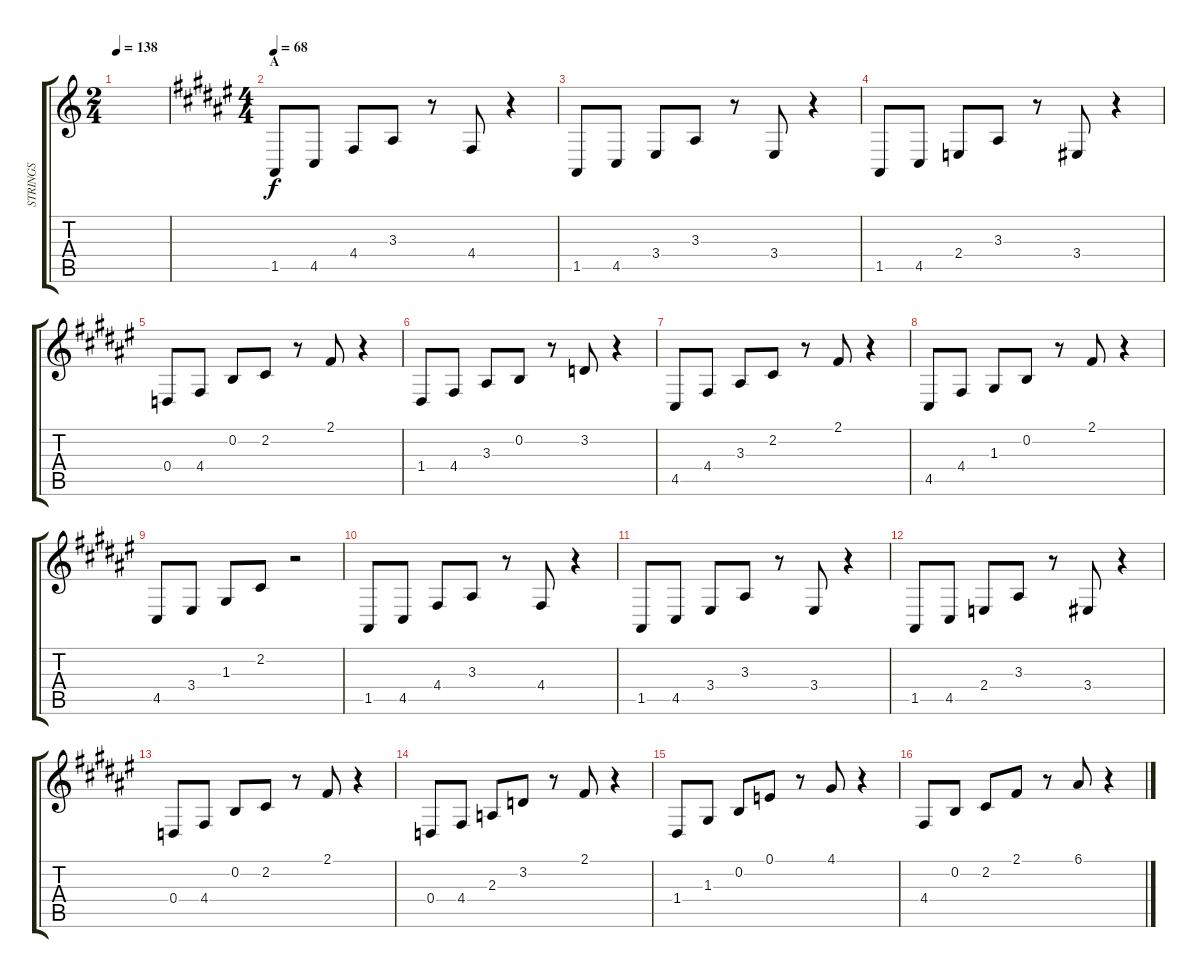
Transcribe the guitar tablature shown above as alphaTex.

\track ("STRINGS" "STRINGS") {instrument pizzicatostrings}
\staff {score tabs}
\tuning (E4 B3 G3 D3 A2 E2) {hide}
\ts (2 4)
\tempo 138
\clef g2
\ks c
|
\ts (4 4)
\section ("" "A")
\tempo 68
\ks f#
1.5.8 4.5.8 4.4.8 3.3.8 r.8 4.4.8 r.4 |
1.5.8 4.5.8 3.4.8 3.3.8 r.8 3.4.8 r.4 |
1.5.8 4.5.8 2.4.8 3.3.8 r.8 3.4.8 r.4 |
0.4.8 4.4.8 0.2.8 2.2.8 r.8 2.1.8 r.4 |
1.4.8 4.4.8 3.3.8 0.2.8 r.8 3.2.8 r.4 |
4.5.8 4.4.8 3.3.8 2.2.8 r.8 2.1.8 r.4 |
4.5.8 4.4.8 1.3.8 0.2.8 r.8 2.1.8 r.4 |
4.5.8 3.4.8 1.3.8 2.2.8 r.2 |
1.5.8 4.5.8 4.4.8 3.3.8 r.8 4.4.8 r.4 |
1.5.8 4.5.8 3.4.8 3.3.8 r.8 3.4.8 r.4 |
1.5.8 4.5.8 2.4.8 3.3.8 r.8 3.4.8 r.4 |
0.4.8 4.4.8 0.2.8 2.2.8 r.8 2.1.8 r.4 |
0.4.8 4.4.8 2.3.8 3.2.8 r.8 2.1.8 r.4 |
1.4.8 1.3.8 0.2.8 0.1.8 r.8 4.1.8 r.4 |
4.4.8 0.2.8 2.2.8 2.1.8 r.8 6.1.8 r.4
